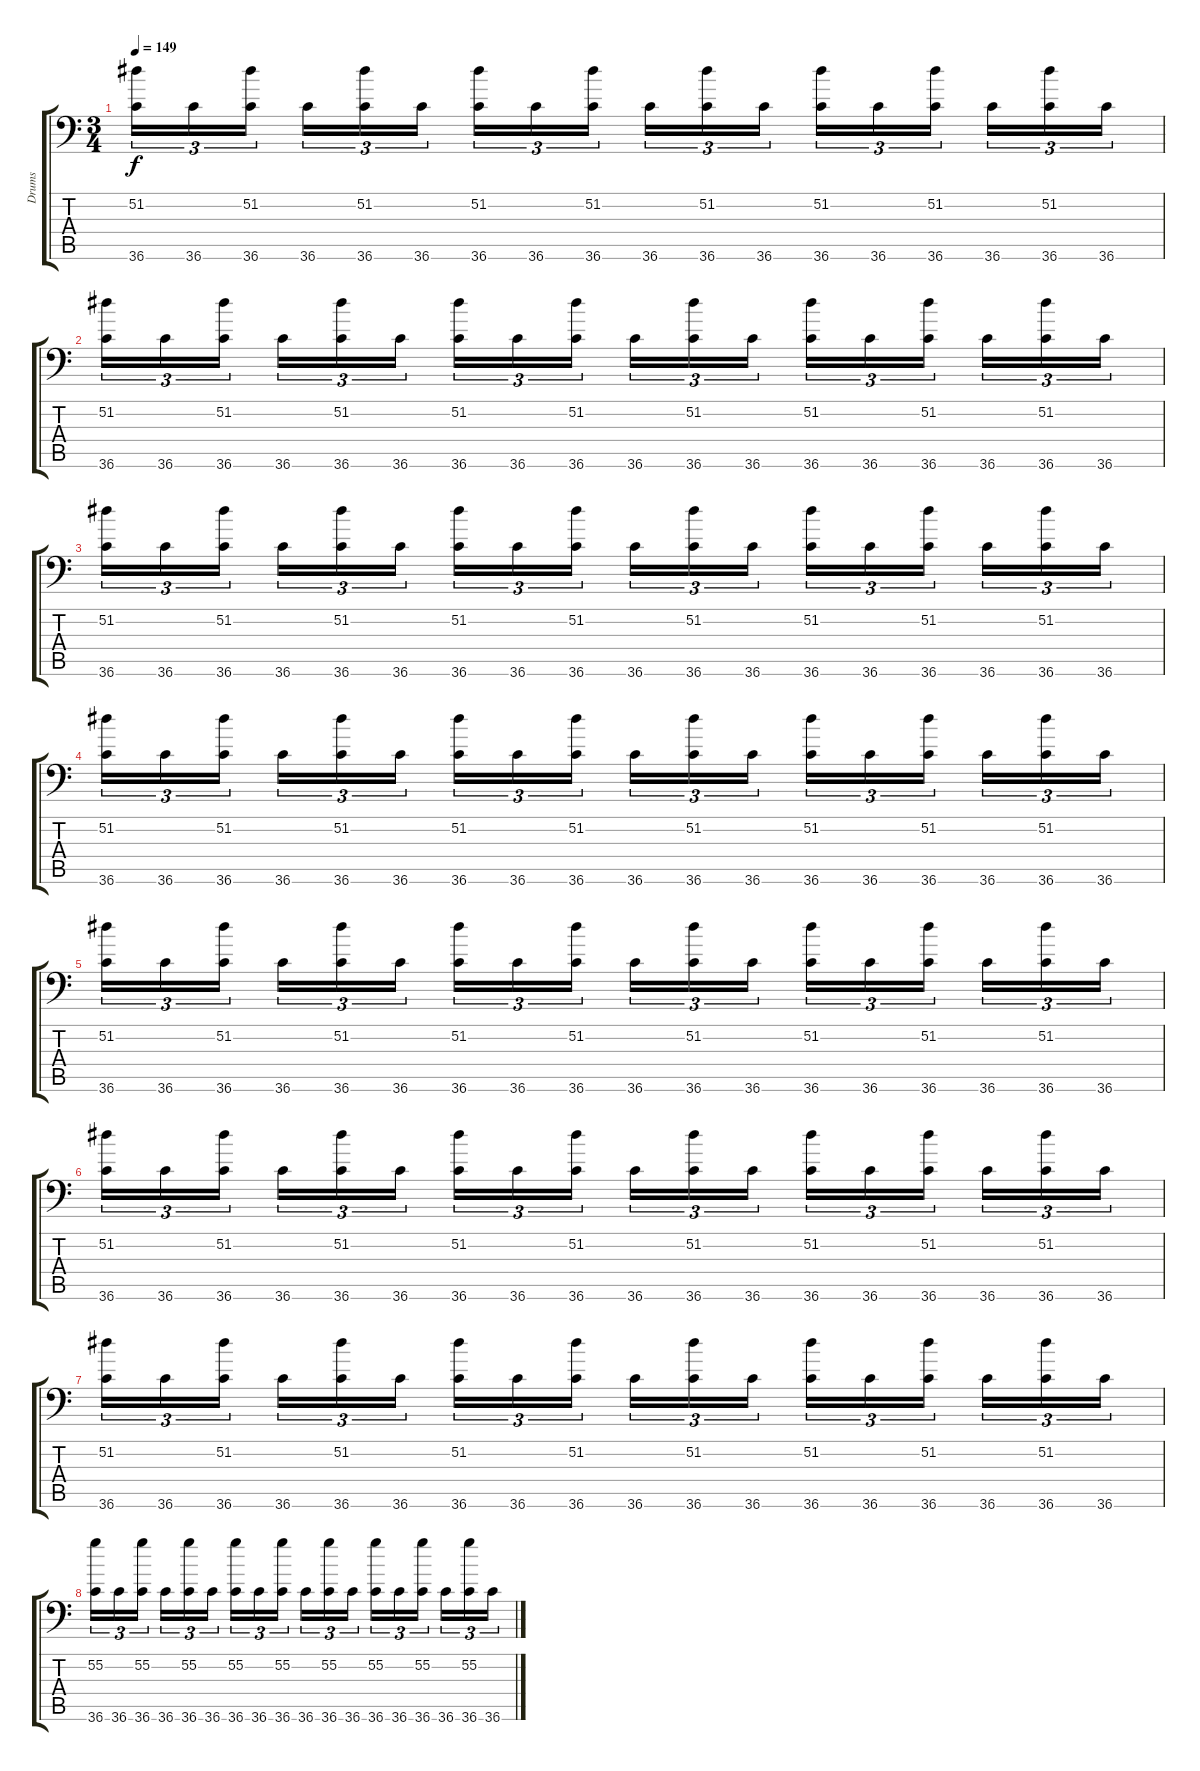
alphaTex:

\track ("Drums" "Drums") {instrument acousticgrandpiano}
\staff {score tabs}
\tuning (C-1 C-1 C-1 C-1 C-1 C-1) {hide}
\ts (3 4)
\tempo 149
\clef f4
\ks c
(51.2 36.6).16{tu (3 2) dy f} 36.6.16{tu (3 2)} (51.2 36.6).16{tu (3 2)} 36.6.16{tu (3 2)} (51.2 36.6).16{tu (3 2)} 36.6.16{tu (3 2)} (51.2 36.6).16{tu (3 2)} 36.6.16{tu (3 2)} (51.2 36.6).16{tu (3 2)} 36.6.16{tu (3 2)} (51.2 36.6).16{tu (3 2)} 36.6.16{tu (3 2)} (51.2 36.6).16{tu (3 2)} 36.6.16{tu (3 2)} (51.2 36.6).16{tu (3 2)} 36.6.16{tu (3 2)} (51.2 36.6).16{tu (3 2)} 36.6.16{tu (3 2)} |
(51.2 36.6).16{tu (3 2)} 36.6.16{tu (3 2)} (51.2 36.6).16{tu (3 2)} 36.6.16{tu (3 2)} (51.2 36.6).16{tu (3 2)} 36.6.16{tu (3 2)} (51.2 36.6).16{tu (3 2)} 36.6.16{tu (3 2)} (51.2 36.6).16{tu (3 2)} 36.6.16{tu (3 2)} (51.2 36.6).16{tu (3 2)} 36.6.16{tu (3 2)} (51.2 36.6).16{tu (3 2)} 36.6.16{tu (3 2)} (51.2 36.6).16{tu (3 2)} 36.6.16{tu (3 2)} (51.2 36.6).16{tu (3 2)} 36.6.16{tu (3 2)} |
(51.2 36.6).16{tu (3 2)} 36.6.16{tu (3 2)} (51.2 36.6).16{tu (3 2)} 36.6.16{tu (3 2)} (51.2 36.6).16{tu (3 2)} 36.6.16{tu (3 2)} (51.2 36.6).16{tu (3 2)} 36.6.16{tu (3 2)} (51.2 36.6).16{tu (3 2)} 36.6.16{tu (3 2)} (51.2 36.6).16{tu (3 2)} 36.6.16{tu (3 2)} (51.2 36.6).16{tu (3 2)} 36.6.16{tu (3 2)} (51.2 36.6).16{tu (3 2)} 36.6.16{tu (3 2)} (51.2 36.6).16{tu (3 2)} 36.6.16{tu (3 2)} |
(51.2 36.6).16{tu (3 2)} 36.6.16{tu (3 2)} (51.2 36.6).16{tu (3 2)} 36.6.16{tu (3 2)} (51.2 36.6).16{tu (3 2)} 36.6.16{tu (3 2)} (51.2 36.6).16{tu (3 2)} 36.6.16{tu (3 2)} (51.2 36.6).16{tu (3 2)} 36.6.16{tu (3 2)} (51.2 36.6).16{tu (3 2)} 36.6.16{tu (3 2)} (51.2 36.6).16{tu (3 2)} 36.6.16{tu (3 2)} (51.2 36.6).16{tu (3 2)} 36.6.16{tu (3 2)} (51.2 36.6).16{tu (3 2)} 36.6.16{tu (3 2)} |
(51.2 36.6).16{tu (3 2)} 36.6.16{tu (3 2)} (51.2 36.6).16{tu (3 2)} 36.6.16{tu (3 2)} (51.2 36.6).16{tu (3 2)} 36.6.16{tu (3 2)} (51.2 36.6).16{tu (3 2)} 36.6.16{tu (3 2)} (51.2 36.6).16{tu (3 2)} 36.6.16{tu (3 2)} (51.2 36.6).16{tu (3 2)} 36.6.16{tu (3 2)} (51.2 36.6).16{tu (3 2)} 36.6.16{tu (3 2)} (51.2 36.6).16{tu (3 2)} 36.6.16{tu (3 2)} (51.2 36.6).16{tu (3 2)} 36.6.16{tu (3 2)} |
(51.2 36.6).16{tu (3 2)} 36.6.16{tu (3 2)} (51.2 36.6).16{tu (3 2)} 36.6.16{tu (3 2)} (51.2 36.6).16{tu (3 2)} 36.6.16{tu (3 2)} (51.2 36.6).16{tu (3 2)} 36.6.16{tu (3 2)} (51.2 36.6).16{tu (3 2)} 36.6.16{tu (3 2)} (51.2 36.6).16{tu (3 2)} 36.6.16{tu (3 2)} (51.2 36.6).16{tu (3 2)} 36.6.16{tu (3 2)} (51.2 36.6).16{tu (3 2)} 36.6.16{tu (3 2)} (51.2 36.6).16{tu (3 2)} 36.6.16{tu (3 2)} |
(51.2 36.6).16{tu (3 2)} 36.6.16{tu (3 2)} (51.2 36.6).16{tu (3 2)} 36.6.16{tu (3 2)} (51.2 36.6).16{tu (3 2)} 36.6.16{tu (3 2)} (51.2 36.6).16{tu (3 2)} 36.6.16{tu (3 2)} (51.2 36.6).16{tu (3 2)} 36.6.16{tu (3 2)} (51.2 36.6).16{tu (3 2)} 36.6.16{tu (3 2)} (51.2 36.6).16{tu (3 2)} 36.6.16{tu (3 2)} (51.2 36.6).16{tu (3 2)} 36.6.16{tu (3 2)} (51.2 36.6).16{tu (3 2)} 36.6.16{tu (3 2)} |
(55.2 36.6).16{tu (3 2)} 36.6.16{tu (3 2)} (55.2 36.6).16{tu (3 2)} 36.6.16{tu (3 2)} (55.2 36.6).16{tu (3 2)} 36.6.16{tu (3 2)} (55.2 36.6).16{tu (3 2)} 36.6.16{tu (3 2)} (55.2 36.6).16{tu (3 2)} 36.6.16{tu (3 2)} (55.2 36.6).16{tu (3 2)} 36.6.16{tu (3 2)} (55.2 36.6).16{tu (3 2)} 36.6.16{tu (3 2)} (55.2 36.6).16{tu (3 2)} 36.6.16{tu (3 2)} (55.2 36.6).16{tu (3 2)} 36.6.16{tu (3 2)}
